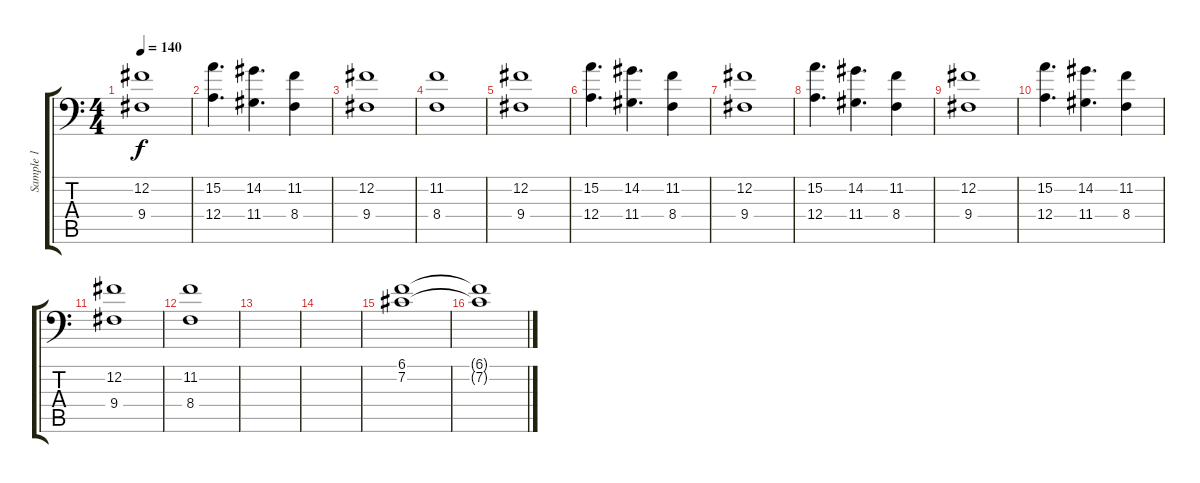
\track ("Sample 1" "Sample 1") {instrument choiraahs}
\staff {score tabs}
\tuning (B3 Gb3 D3 A2 E2 A1) {hide}
\ts (4 4)
\tempo 140
\clef f4
\ks c
(12.2 9.4).1{dy f} |
(15.2 12.4).4{d} (14.2 11.4).4{d} (11.2 8.4).4 |
(12.2 9.4).1 |
(11.2 8.4).1 |
(12.2 9.4).1 |
(15.2 12.4).4{d} (14.2 11.4).4{d} (11.2 8.4).4 |
(12.2 9.4).1 |
(15.2 12.4).4{d} (14.2 11.4).4{d} (11.2 8.4).4 |
(12.2 9.4).1 |
(15.2 12.4).4{d} (14.2 11.4).4{d} (11.2 8.4).4 |
(12.2 9.4).1 |
(11.2 8.4).1 |
|
|
(6.1 7.2).1 |
(6.1{t} 7.2{t}).1
